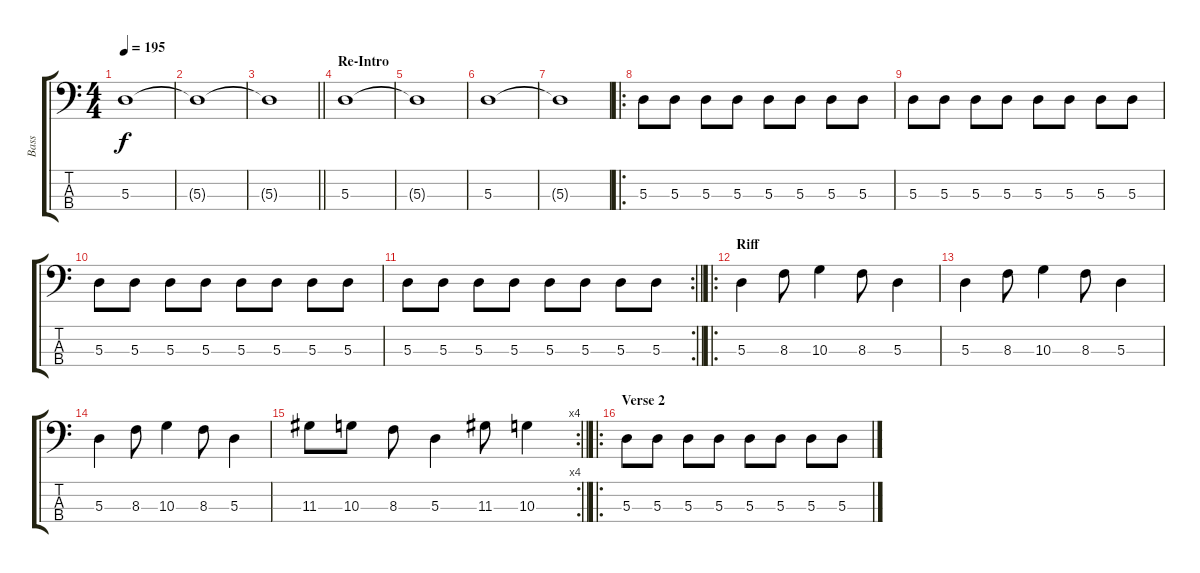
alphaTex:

\track ("Bass" "Bass") {instrument electricbassfinger}
\staff {score tabs}
\tuning (G2 D2 A1 E1) {hide}
\ts (4 4)
\tempo 195
\clef f4
\ks c
5.3{t}.1{dy f} |
5.3{t}.1 |
\barLineRight lightlight
5.3{t}.1 |
\section ("" "Re-Intro")
5.3.1 |
5.3{t}.1 |
5.3.1 |
5.3{t}.1 |
\ro
5.3.8 5.3.8 5.3.8 5.3.8 5.3.8 5.3.8 5.3.8 5.3.8 |
5.3.8 5.3.8 5.3.8 5.3.8 5.3.8 5.3.8 5.3.8 5.3.8 |
5.3.8 5.3.8 5.3.8 5.3.8 5.3.8 5.3.8 5.3.8 5.3.8 |
\rc 2
\barLineRight lightlight
5.3.8 5.3.8 5.3.8 5.3.8 5.3.8 5.3.8 5.3.8 5.3.8 |
\ro
\section ("" "Riff")
5.3.4 8.3.8 10.3.4 8.3.8 5.3.4 |
5.3.4 8.3.8 10.3.4 8.3.8 5.3.4 |
5.3.4 8.3.8 10.3.4 8.3.8 5.3.4 |
\rc 4
\barLineRight lightlight
11.3.8 10.3.8 8.3.8 5.3.4 11.3.8 10.3.4 |
\ro
\section ("" "Verse 2")
5.3.8 5.3.8 5.3.8 5.3.8 5.3.8 5.3.8 5.3.8 5.3.8
